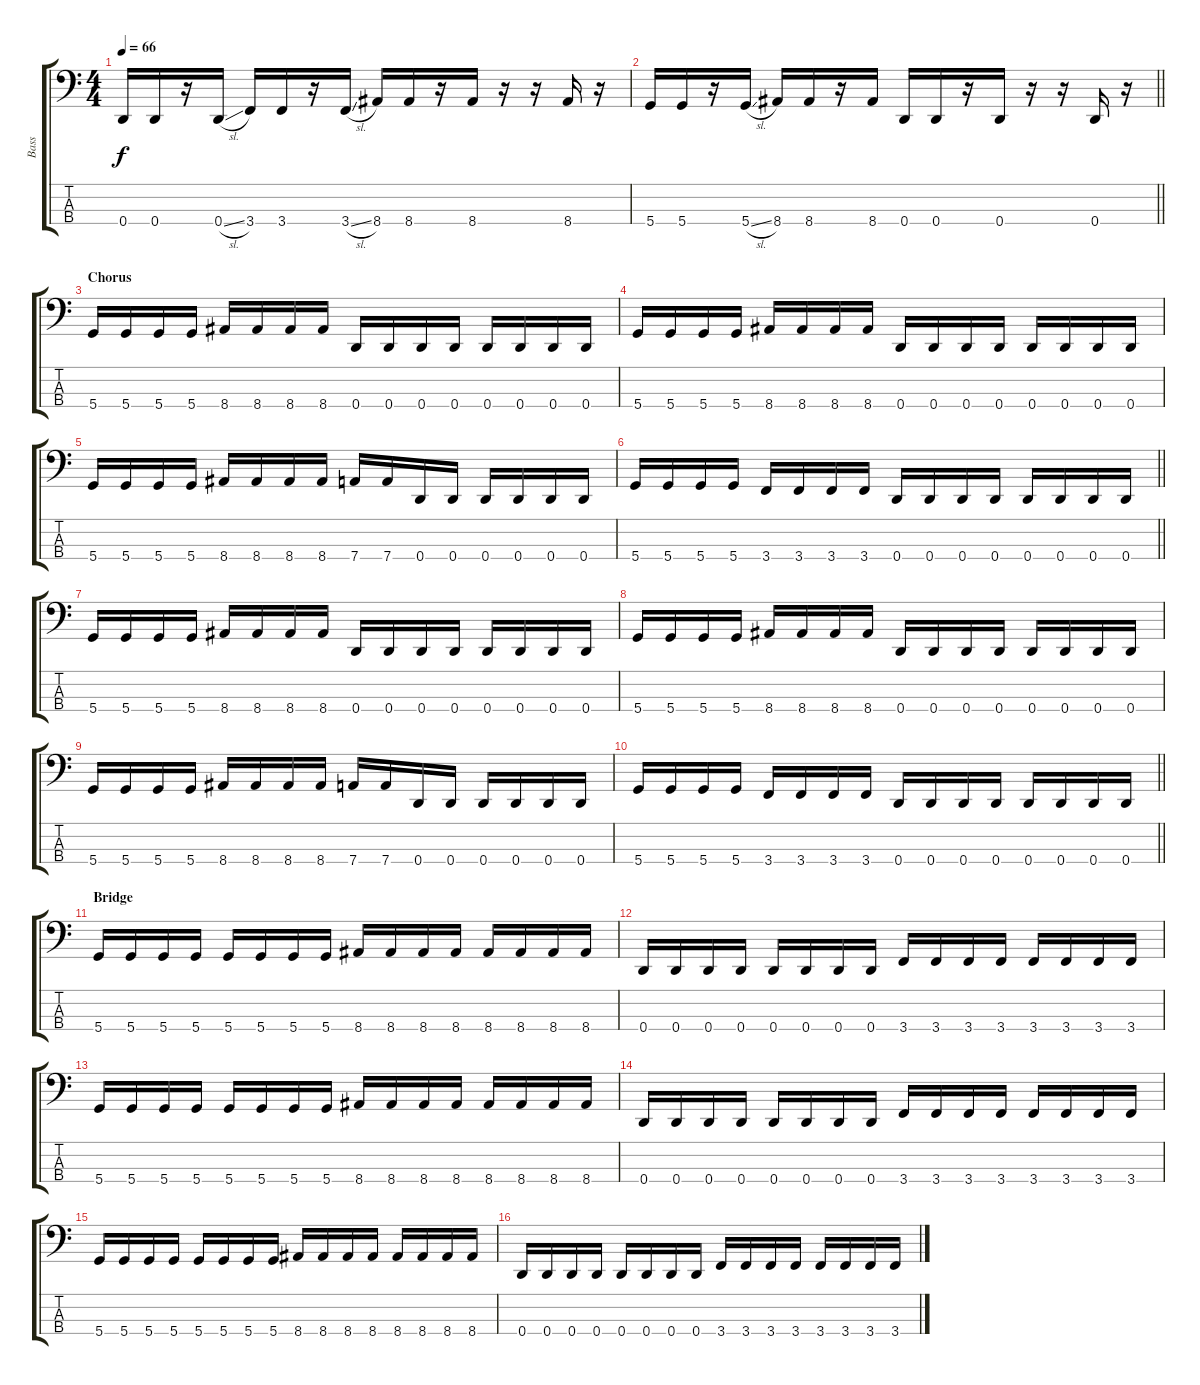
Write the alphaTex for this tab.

\track ("Bass" "Bass") {instrument electricbassfinger}
\staff {score tabs}
\tuning (G2 D2 A1 D1) {hide}
\ts (4 4)
\tempo 66
\clef f4
\ks c
0.4.16{dy f} 0.4.16 r.16 0.4{sl}.16 3.4.16 3.4.16 r.16 3.4{sl}.16 8.4.16 8.4.16 r.16 8.4.16 r.16 r.16 8.4.16 r.16 |
\barLineRight lightlight
5.4.16 5.4.16 r.16 5.4{sl}.16 8.4.16 8.4.16 r.16 8.4.16 0.4.16 0.4.16 r.16 0.4.16 r.16 r.16 0.4.16 r.16 |
\section ("" "Chorus")
5.4.16 5.4.16 5.4.16 5.4.16 8.4.16 8.4.16 8.4.16 8.4.16 0.4.16 0.4.16 0.4.16 0.4.16 0.4.16 0.4.16 0.4.16 0.4.16 |
5.4.16 5.4.16 5.4.16 5.4.16 8.4.16 8.4.16 8.4.16 8.4.16 0.4.16 0.4.16 0.4.16 0.4.16 0.4.16 0.4.16 0.4.16 0.4.16 |
5.4.16 5.4.16 5.4.16 5.4.16 8.4.16 8.4.16 8.4.16 8.4.16 7.4.16 7.4.16 0.4.16 0.4.16 0.4.16 0.4.16 0.4.16 0.4.16 |
\barLineRight lightlight
5.4.16 5.4.16 5.4.16 5.4.16 3.4.16 3.4.16 3.4.16 3.4.16 0.4.16 0.4.16 0.4.16 0.4.16 0.4.16 0.4.16 0.4.16 0.4.16 |
5.4.16 5.4.16 5.4.16 5.4.16 8.4.16 8.4.16 8.4.16 8.4.16 0.4.16 0.4.16 0.4.16 0.4.16 0.4.16 0.4.16 0.4.16 0.4.16 |
5.4.16 5.4.16 5.4.16 5.4.16 8.4.16 8.4.16 8.4.16 8.4.16 0.4.16 0.4.16 0.4.16 0.4.16 0.4.16 0.4.16 0.4.16 0.4.16 |
5.4.16 5.4.16 5.4.16 5.4.16 8.4.16 8.4.16 8.4.16 8.4.16 7.4.16 7.4.16 0.4.16 0.4.16 0.4.16 0.4.16 0.4.16 0.4.16 |
\barLineRight lightlight
5.4.16 5.4.16 5.4.16 5.4.16 3.4.16 3.4.16 3.4.16 3.4.16 0.4.16 0.4.16 0.4.16 0.4.16 0.4.16 0.4.16 0.4.16 0.4.16 |
\section ("" "Bridge")
5.4.16 5.4.16 5.4.16 5.4.16 5.4.16 5.4.16 5.4.16 5.4.16 8.4.16 8.4.16 8.4.16 8.4.16 8.4.16 8.4.16 8.4.16 8.4.16 |
0.4.16 0.4.16 0.4.16 0.4.16 0.4.16 0.4.16 0.4.16 0.4.16 3.4.16 3.4.16 3.4.16 3.4.16 3.4.16 3.4.16 3.4.16 3.4.16 |
5.4.16 5.4.16 5.4.16 5.4.16 5.4.16 5.4.16 5.4.16 5.4.16 8.4.16 8.4.16 8.4.16 8.4.16 8.4.16 8.4.16 8.4.16 8.4.16 |
0.4.16 0.4.16 0.4.16 0.4.16 0.4.16 0.4.16 0.4.16 0.4.16 3.4.16 3.4.16 3.4.16 3.4.16 3.4.16 3.4.16 3.4.16 3.4.16 |
5.4.16 5.4.16 5.4.16 5.4.16 5.4.16 5.4.16 5.4.16 5.4.16 8.4.16 8.4.16 8.4.16 8.4.16 8.4.16 8.4.16 8.4.16 8.4.16 |
0.4.16 0.4.16 0.4.16 0.4.16 0.4.16 0.4.16 0.4.16 0.4.16 3.4.16 3.4.16 3.4.16 3.4.16 3.4.16 3.4.16 3.4.16 3.4.16
